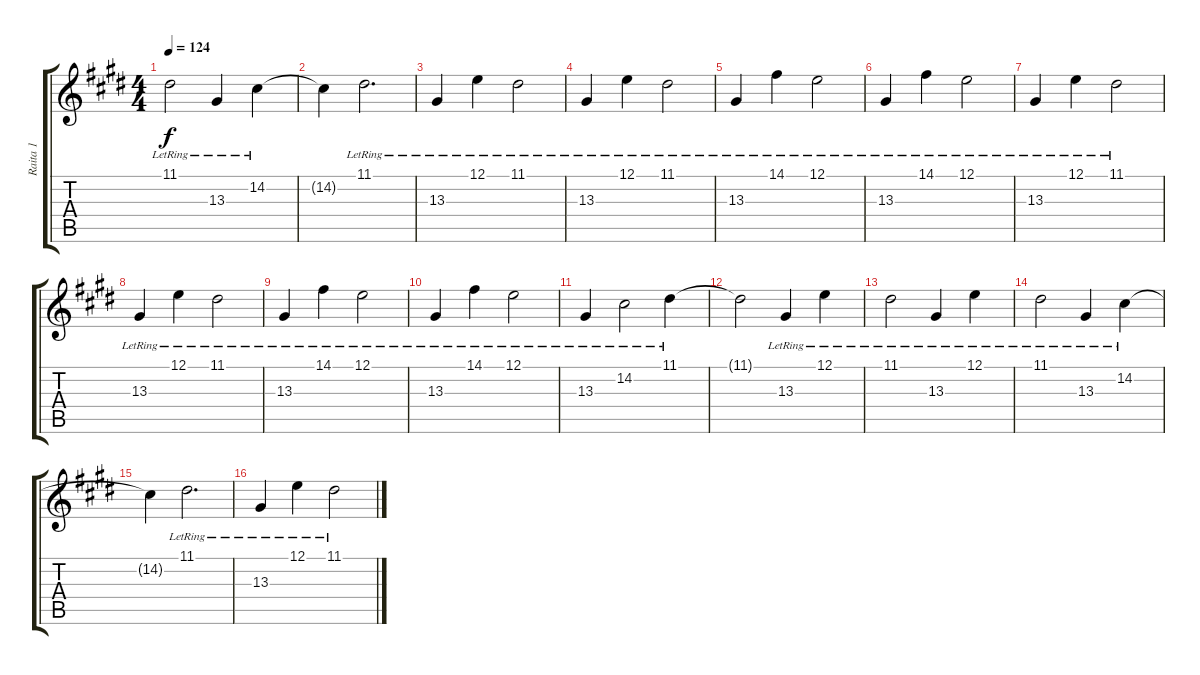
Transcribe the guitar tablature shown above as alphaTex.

\track ("Raita 1" "Raita 1") {instrument pad1newage}
\staff {score tabs}
\tuning (E4 B3 G3 D3 A2 E2) {hide}
\ts (4 4)
\tempo 124
\clef g2
\ks c#minor
11.1{lr}.2{dy f} 13.3{lr}.4 14.2{lr}.4 |
14.2{t}.4 11.1{lr}.2{d} |
13.3{lr}.4 12.1{lr}.4 11.1{lr}.2 |
13.3{lr}.4 12.1{lr}.4 11.1{lr}.2 |
13.3{lr}.4 14.1{lr}.4 12.1{lr}.2 |
13.3{lr}.4 14.1{lr}.4 12.1{lr}.2 |
13.3{lr}.4 12.1{lr}.4 11.1{lr}.2 |
13.3{lr}.4 12.1{lr}.4 11.1{lr}.2 |
13.3{lr}.4 14.1{lr}.4 12.1{lr}.2 |
13.3{lr}.4 14.1{lr}.4 12.1{lr}.2 |
13.3{lr}.4 14.2{lr}.2 11.1{lr}.4 |
11.1{t}.2 13.3{lr}.4 12.1{lr}.4 |
11.1{lr}.2 13.3{lr}.4 12.1{lr}.4 |
11.1{lr}.2 13.3{lr}.4 14.2{lr}.4 |
14.2{t}.4 11.1{lr}.2{d} |
13.3{lr}.4 12.1{lr}.4 11.1{lr}.2
